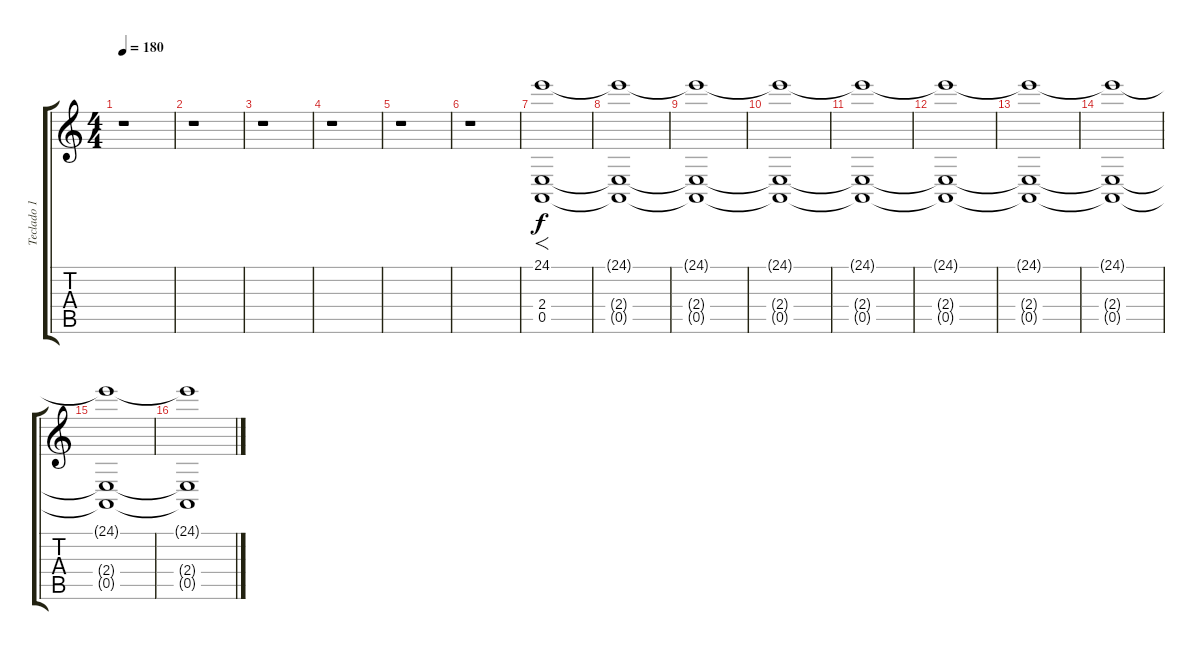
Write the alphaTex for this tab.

\track ("Teclado 1" "Teclado 1") {instrument stringensemble1}
\staff {score tabs}
\tuning (E4 B3 G3 D3 A2 E2) {hide}
\ts (4 4)
\tempo 180
\clef g2
\ks c
r.1{dy f} |
r.1 |
r.1 |
r.1 |
r.1 |
r.1 |
(24.1 2.4 0.5).1{f} |
(24.1{t} 2.4{t} 0.5{t}).1 |
(24.1{t} 2.4{t} 0.5{t}).1 |
(24.1{t} 2.4{t} 0.5{t}).1 |
(24.1{t} 2.4{t} 0.5{t}).1 |
(24.1{t} 2.4{t} 0.5{t}).1 |
(24.1{t} 2.4{t} 0.5{t}).1 |
(24.1{t} 2.4{t} 0.5{t}).1 |
(24.1{t} 2.4{t} 0.5{t}).1 |
(24.1{t} 2.4{t} 0.5{t}).1
